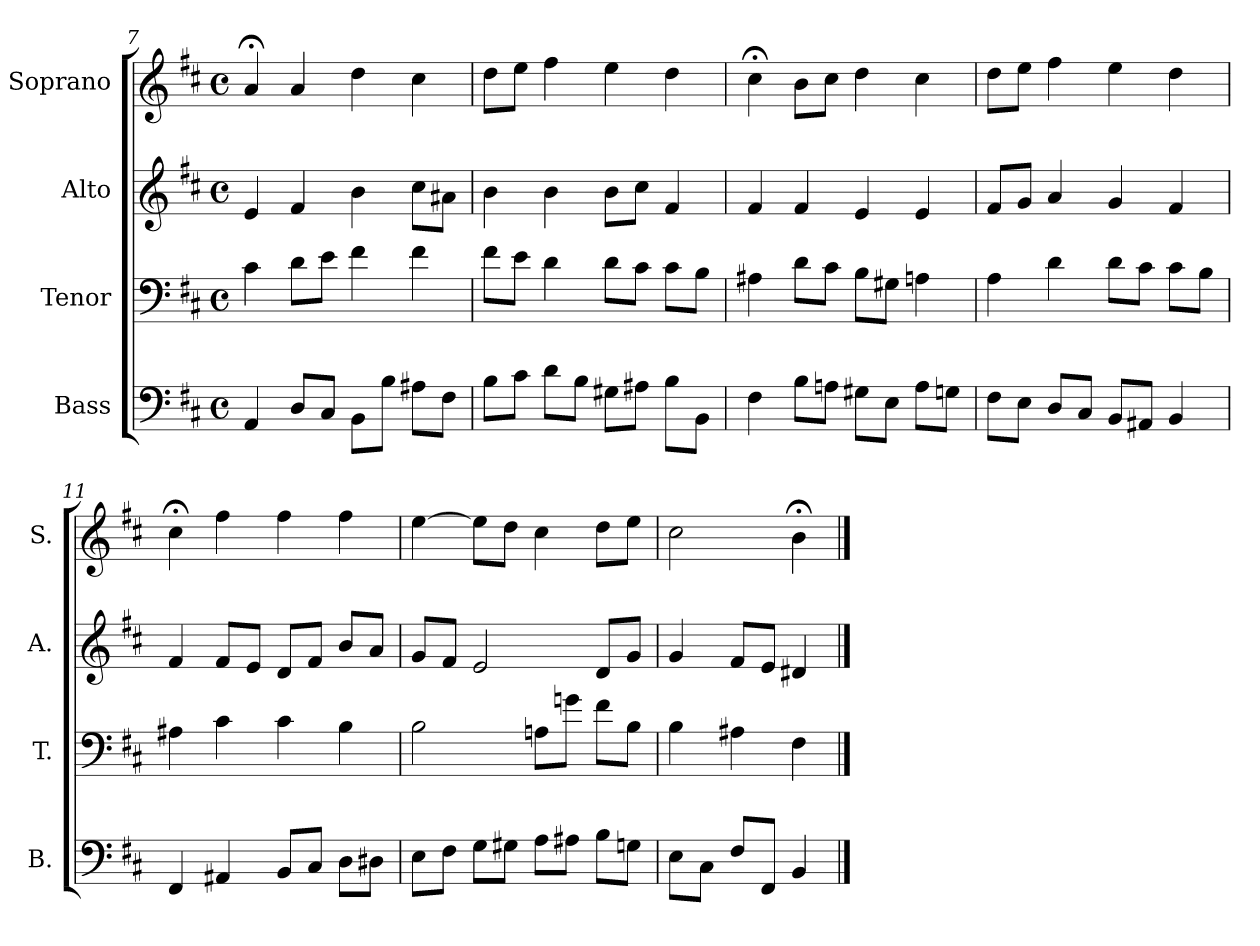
**kern	**kern	**kern	**kern
*part4	*part3	*part2	*part1
*staff4	*staff3	*staff2	*staff1
*I"Bass	*I"Tenor	*I"Alto	*I"Soprano
*I'B.	*I'T.	*I'A.	*I'S.
!!LO:LB:g=z
*clefF4	*clefF4	*clefG2	*clefG2
*k[f#c#]	*k[f#c#]	*k[f#c#]	*k[f#c#]
*b:	*b:	*b:	*b:
*M4/4	*M4/4	*M4/4	*M4/4
*met(c)	*met(c)	*met(c)	*met(c)
=7	=7	=7	=7
4AA/	4c#\	4e/	4a;</
8D/L	8d\L	4f#/	4a/
8C#/J	8e\J	.	.
8BB\L	4f#\	4b\	4dd\
8B\J	.	.	.
8A#X\L	4f#\	8cc#\L	4cc#\
8F#\J	.	8a#X\J	.
=8	=8	=8	=8
8B\L	8f#\L	4b\	8dd\L
8c#\J	8e\J	.	8ee\J
8d\L	4d\	4b\	4ff#\
8B\J	.	.	.
8G#X\L	8d\L	8b\L	4ee\
8A#X\J	8c#\J	8cc#\J	.
8B\L	8c#\L	4f#/	4dd\
8BB\J	8B\J	.	.
=9	=9	=9	=9
4F#\	4A#X\	4f#/	4cc#;<\
8B\L	8d\L	4f#/	8b\L
8An\J	8c#\J	.	8cc#\J
8G#X\L	8B\L	4e/	4dd\
8E\J	8G#X\J	.	.
8A\L	4An\	4e/	4cc#\
8Gn\J	.	.	.
!!LO:PB:g=z
=10	=10	=10	=10
8F#\L	4A\	8f#/L	8dd\L
8E\J	.	8g/J	8ee\J
8D/L	4d\	4a/	4ff#\
8C#/J	.	.	.
8BB/L	8d\L	4g/	4ee\
8AA#X/J	8c#\J	.	.
4BB/	8c#\L	4f#/	4dd\
.	8B\J	.	.
=11	=11	=11	=11
4FF#/	4A#X\	4f#/	4cc#;<\
4AA#X/	4c#\	8f#/L	4ff#\
.	.	8e/J	.
8BB/L	4c#\	8d/L	4ff#\
8C#/J	.	8f#/J	.
8D\L	4B\	8b/L	4ff#\
8D#X\J	.	8a/J	.
=12	=12	=12	=12
8E\L	2B\	8g/L	[4ee\
8F#\J	.	8f#/J	.
8G\L	.	2e/	8ee\L]
8G#X\J	.	.	8dd\J
8A\L	8An\L	.	4cc#\
8A#X\J	8gn\J	.	.
8B\L	8f#\L	8d/L	8dd\L
8Gn\J	8B\J	8g/J	8ee\J
=13	=13	=13	=13
8E\L	4B\	4g/	2cc#\
8C#\J	.	.	.
8F#/L	4A#X\	8f#/L	.
8FF#/J	.	8e/J	.
4BB/	4F#\	4d#X/	4b;<\
==	==	==	==
*-	*-	*-	*-
